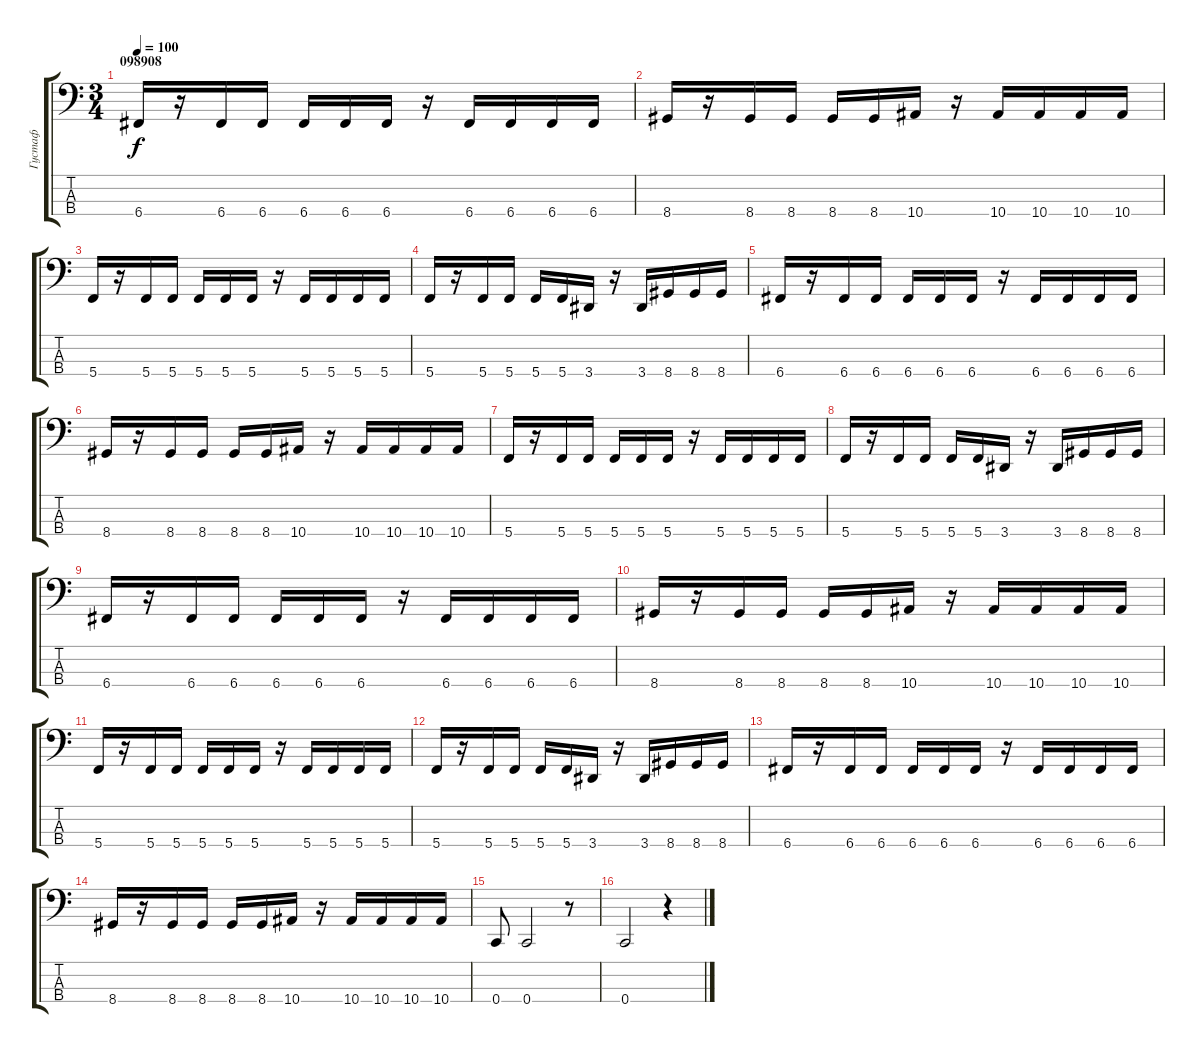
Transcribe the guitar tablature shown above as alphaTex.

\track ("Густаф" "Густаф") {instrument slapbass1}
\staff {score tabs}
\tuning (F2 C2 G1 C1) {hide}
\ts (3 4)
\section ("" "098908")
\tempo 100
\clef f4
\ks c
6.4.16{dy f} r.16 6.4.16 6.4.16 6.4.16 6.4.16 6.4.16 r.16 6.4.16 6.4.16 6.4.16 6.4.16 |
8.4.16 r.16 8.4.16 8.4.16 8.4.16 8.4.16 10.4.16 r.16 10.4.16 10.4.16 10.4.16 10.4.16 |
5.4.16 r.16 5.4.16 5.4.16 5.4.16 5.4.16 5.4.16 r.16 5.4.16 5.4.16 5.4.16 5.4.16 |
5.4.16 r.16 5.4.16 5.4.16 5.4.16 5.4.16 3.4.16 r.16 3.4.16 8.4.16 8.4.16 8.4.16 |
6.4.16 r.16 6.4.16 6.4.16 6.4.16 6.4.16 6.4.16 r.16 6.4.16 6.4.16 6.4.16 6.4.16 |
8.4.16 r.16 8.4.16 8.4.16 8.4.16 8.4.16 10.4.16 r.16 10.4.16 10.4.16 10.4.16 10.4.16 |
5.4.16 r.16 5.4.16 5.4.16 5.4.16 5.4.16 5.4.16 r.16 5.4.16 5.4.16 5.4.16 5.4.16 |
5.4.16 r.16 5.4.16 5.4.16 5.4.16 5.4.16 3.4.16 r.16 3.4.16 8.4.16 8.4.16 8.4.16 |
6.4.16 r.16 6.4.16 6.4.16 6.4.16 6.4.16 6.4.16 r.16 6.4.16 6.4.16 6.4.16 6.4.16 |
8.4.16 r.16 8.4.16 8.4.16 8.4.16 8.4.16 10.4.16 r.16 10.4.16 10.4.16 10.4.16 10.4.16 |
5.4.16 r.16 5.4.16 5.4.16 5.4.16 5.4.16 5.4.16 r.16 5.4.16 5.4.16 5.4.16 5.4.16 |
5.4.16 r.16 5.4.16 5.4.16 5.4.16 5.4.16 3.4.16 r.16 3.4.16 8.4.16 8.4.16 8.4.16 |
6.4.16 r.16 6.4.16 6.4.16 6.4.16 6.4.16 6.4.16 r.16 6.4.16 6.4.16 6.4.16 6.4.16 |
8.4.16 r.16 8.4.16 8.4.16 8.4.16 8.4.16 10.4.16 r.16 10.4.16 10.4.16 10.4.16 10.4.16 |
0.4.8 0.4.2 r.8 |
0.4.2 r.4
